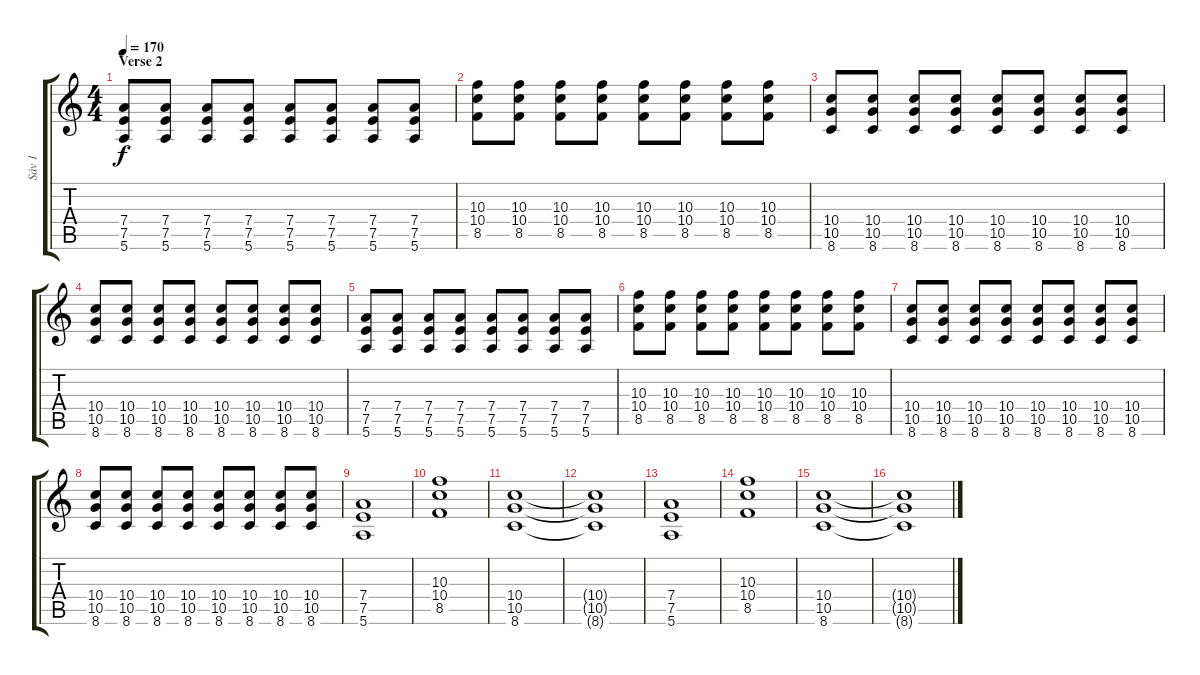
\track ("Sáv 1" "Sáv 1") {instrument distortionguitar}
\staff {score tabs}
\tuning (E4 B3 G3 D3 A2 E2) {hide}
\ts (4 4)
\section ("" "Verse 2")
\tempo 170
\clef g2
\ks c
(7.4 7.5 5.6).8{dy f} (7.4 7.5 5.6).8 (7.4 7.5 5.6).8 (7.4 7.5 5.6).8 (7.4 7.5 5.6).8 (7.4 7.5 5.6).8 (7.4 7.5 5.6).8 (7.4 7.5 5.6).8 |
(10.3 10.4 8.5).8 (10.3 10.4 8.5).8 (10.3 10.4 8.5).8 (10.3 10.4 8.5).8 (10.3 10.4 8.5).8 (10.3 10.4 8.5).8 (10.3 10.4 8.5).8 (10.3 10.4 8.5).8 |
(10.4 10.5 8.6).8 (10.4 10.5 8.6).8 (10.4 10.5 8.6).8 (10.4 10.5 8.6).8 (10.4 10.5 8.6).8 (10.4 10.5 8.6).8 (10.4 10.5 8.6).8 (10.4 10.5 8.6).8 |
(10.4 10.5 8.6).8 (10.4 10.5 8.6).8 (10.4 10.5 8.6).8 (10.4 10.5 8.6).8 (10.4 10.5 8.6).8 (10.4 10.5 8.6).8 (10.4 10.5 8.6).8 (10.4 10.5 8.6).8 |
(7.4 7.5 5.6).8 (7.4 7.5 5.6).8 (7.4 7.5 5.6).8 (7.4 7.5 5.6).8 (7.4 7.5 5.6).8 (7.4 7.5 5.6).8 (7.4 7.5 5.6).8 (7.4 7.5 5.6).8 |
(10.3 10.4 8.5).8 (10.3 10.4 8.5).8 (10.3 10.4 8.5).8 (10.3 10.4 8.5).8 (10.3 10.4 8.5).8 (10.3 10.4 8.5).8 (10.3 10.4 8.5).8 (10.3 10.4 8.5).8 |
(10.4 10.5 8.6).8 (10.4 10.5 8.6).8 (10.4 10.5 8.6).8 (10.4 10.5 8.6).8 (10.4 10.5 8.6).8 (10.4 10.5 8.6).8 (10.4 10.5 8.6).8 (10.4 10.5 8.6).8 |
(10.4 10.5 8.6).8 (10.4 10.5 8.6).8 (10.4 10.5 8.6).8 (10.4 10.5 8.6).8 (10.4 10.5 8.6).8 (10.4 10.5 8.6).8 (10.4 10.5 8.6).8 (10.4 10.5 8.6).8 |
(7.4 7.5 5.6).1 |
(10.3 10.4 8.5).1 |
(10.4 10.5 8.6).1 |
(10.4{t} 10.5{t} 8.6{t}).1 |
(7.4 7.5 5.6).1 |
(10.3 10.4 8.5).1 |
(10.4 10.5 8.6).1 |
(10.4{t} 10.5{t} 8.6{t}).1
